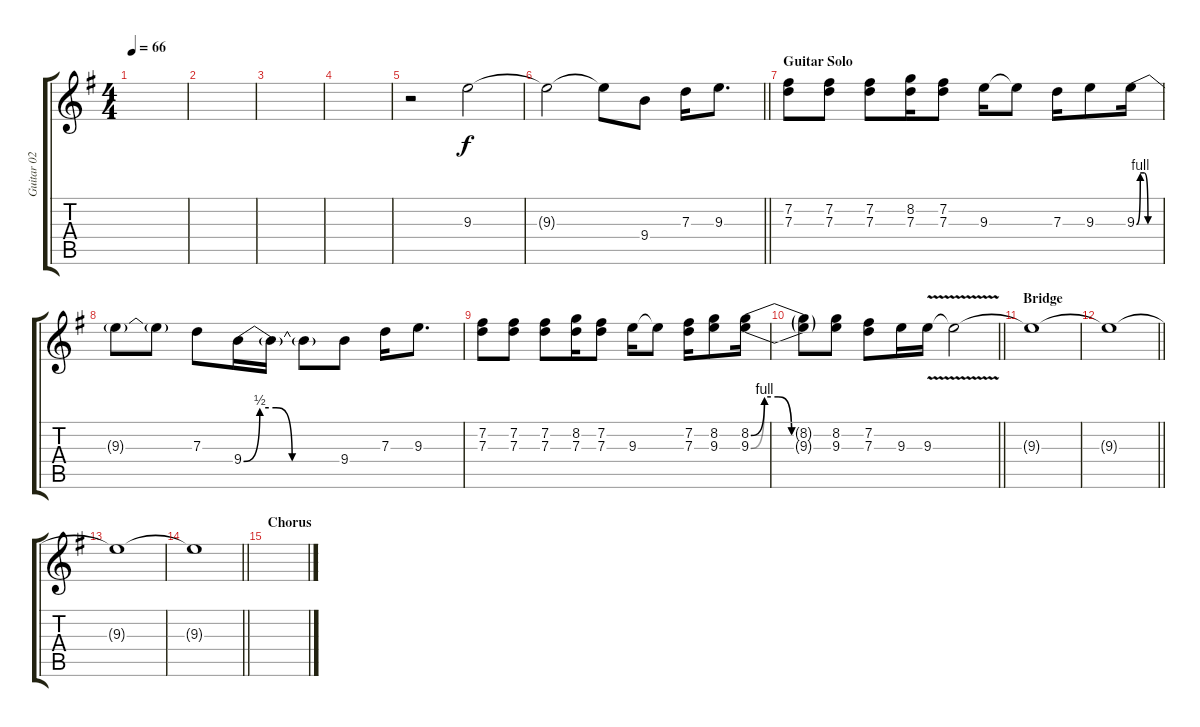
\track ("Guitar 02" "Guitar 02") {instrument distortionguitar}
\staff {score tabs}
\tuning (E4 B3 G3 D3 A2 D2) {hide}
\ts (4 4)
\tempo 66
\clef g2
\ks g
|
|
|
|
r.2 9.3.2 |
\barLineRight lightlight
9.3{t}.2 9.3{t}.8 9.4.8 7.3.16 9.3.8{d} |
\section ("" "Guitar Solo")
(7.2 7.3).8 (7.2 7.3).8 (7.2 7.3).8 (8.2 7.3).16 (7.2 7.3).8 9.3.16 9.3{t}.8 7.3.16 9.3.8 9.3{be (custom 0 0 10 4 20 4 30 0 60 0)}.16 |
9.3{t}.8 9.3{t}.8 7.3.8 9.4{be (custom 0 0 10 2 20 2 30 0 60 0)}.16 9.4{t}.16 9.4{t}.8 9.4.8 7.3.16 9.3.8{d} |
(7.2 7.3).8 (7.2 7.3).8 (7.2 7.3).8 (8.2 7.3).16 (7.2 7.3).8 9.3.16 9.3{t}.8 (7.2 7.3).16 (8.2 9.3).8 (8.2{be (custom 0 0 10 4 20 4 30 0 60 0)} 9.3{be (custom 0 0 10 4 20 4 30 0 60 0)}).16 |
\barLineRight lightlight
(8.2{t} 9.3{t}).8 (8.2 9.3).8 (7.2 7.3).8 9.3.16 9.3{v}.16 9.3{t}.2 |
\section ("" "Bridge")
9.3{t}.1 |
\barLineRight lightlight
9.3{t}.1 |
9.3{t}.1 |
\barLineRight lightlight
9.3{t}.1 |
\section ("" "Chorus")
